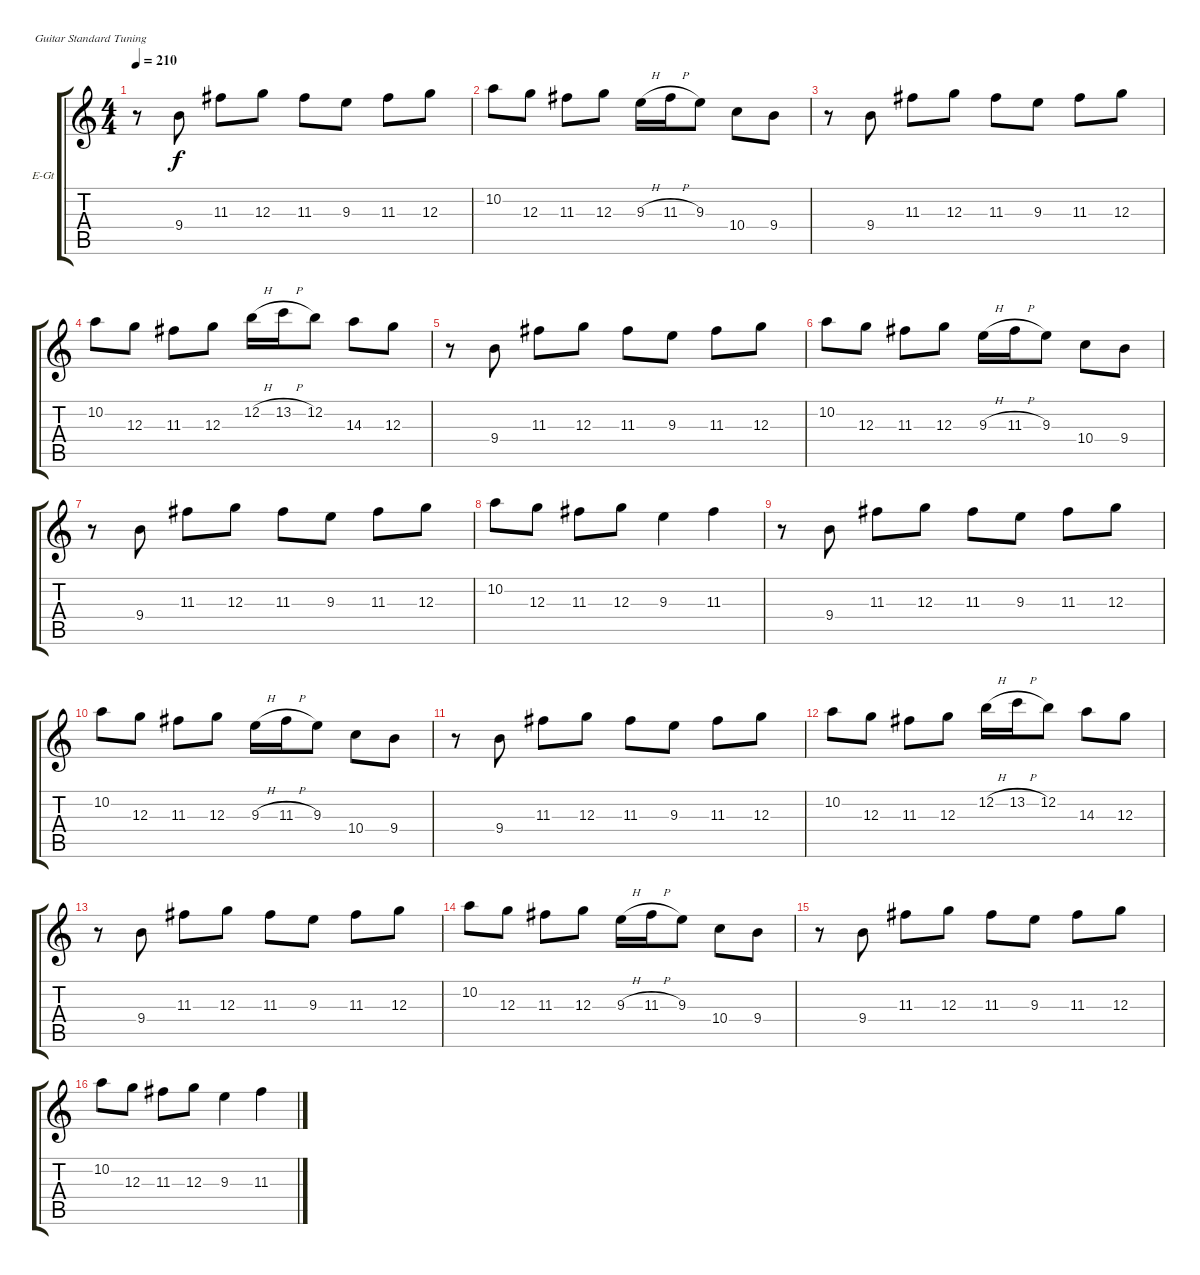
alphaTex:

\bracketExtendMode groupsimilarinstruments
\firstSystemTrackNameOrientation horizontal
\otherSystemsTrackNameOrientation horizontal
\track ("solo" "E-Gt") {instrument distortionguitar}
\staff {score tabs}
\tuning (E4 B3 G3 D3 A2 E2)
\ts (4 4)
\tempo 210
\clef g2
\ks c
r.8{dy mf} 9.4.8{dy f} 11.3.8 12.3.8 11.3.8 9.3.8 11.3.8 12.3.8 |
10.2.8 12.3.8 11.3.8 12.3.8 9.3{h}.16 11.3{h}.16 9.3.8 10.4.8 9.4.8 |
r.8 9.4.8 11.3.8 12.3.8 11.3.8 9.3.8 11.3.8 12.3.8 |
10.2.8 12.3.8 11.3.8 12.3.8 12.2{h}.16 13.2{h}.16 12.2.8 14.3.8 12.3.8 |
r.8 9.4.8 11.3.8 12.3.8 11.3.8 9.3.8 11.3.8 12.3.8 |
10.2.8 12.3.8 11.3.8 12.3.8 9.3{h}.16 11.3{h}.16 9.3.8 10.4.8 9.4.8 |
r.8 9.4.8 11.3.8 12.3.8 11.3.8 9.3.8 11.3.8 12.3.8 |
10.2.8 12.3.8 11.3.8 12.3.8 9.3.4 11.3.4 |
r.8 9.4.8 11.3.8 12.3.8 11.3.8 9.3.8 11.3.8 12.3.8 |
10.2.8 12.3.8 11.3.8 12.3.8 9.3{h}.16 11.3{h}.16 9.3.8 10.4.8 9.4.8 |
r.8 9.4.8 11.3.8 12.3.8 11.3.8 9.3.8 11.3.8 12.3.8 |
10.2.8 12.3.8 11.3.8 12.3.8 12.2{h}.16 13.2{h}.16 12.2.8 14.3.8 12.3.8 |
r.8 9.4.8 11.3.8 12.3.8 11.3.8 9.3.8 11.3.8 12.3.8 |
10.2.8 12.3.8 11.3.8 12.3.8 9.3{h}.16 11.3{h}.16 9.3.8 10.4.8 9.4.8 |
r.8 9.4.8 11.3.8 12.3.8 11.3.8 9.3.8 11.3.8 12.3.8 |
10.2.8 12.3.8 11.3.8 12.3.8 9.3.4 11.3.4
